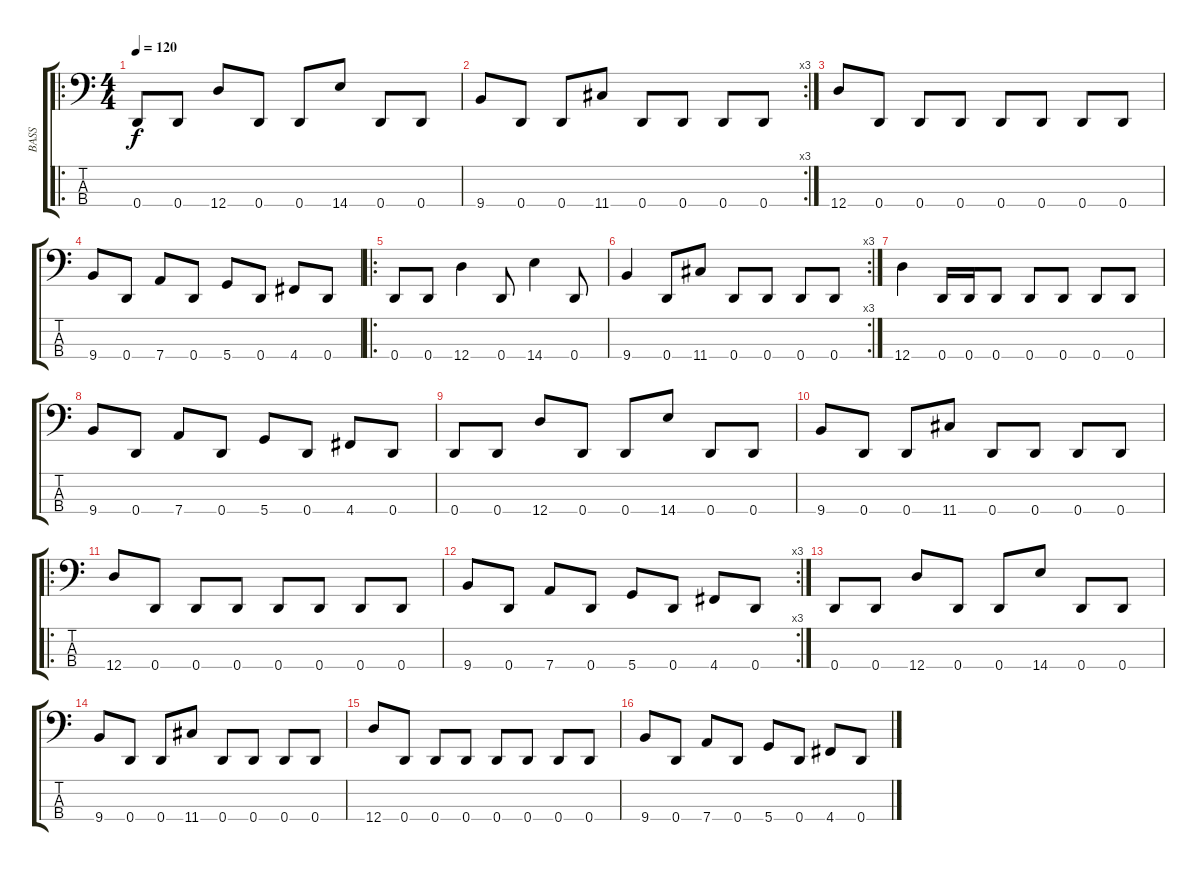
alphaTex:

\track ("BASS" "BASS") {instrument electricbassfinger}
\staff {score tabs}
\tuning (F2 C2 G1 D1) {hide}
\ro
\ts (4 4)
\tempo 120
\clef f4
\ks c
0.4.8{dy f instrument electricbassfinger} 0.4.8 12.4.8 0.4.8 0.4.8 14.4.8 0.4.8 0.4.8 |
\rc 3
9.4.8 0.4.8 0.4.8 11.4.8 0.4.8 0.4.8 0.4.8 0.4.8 |
12.4.8 0.4.8 0.4.8 0.4.8 0.4.8 0.4.8 0.4.8 0.4.8 |
9.4.8 0.4.8 7.4.8 0.4.8 5.4.8 0.4.8 4.4.8 0.4.8 |
\ro
0.4.8 0.4.8 12.4.4 0.4.8 14.4.4 0.4.8 |
\rc 3
9.4.4 0.4.8 11.4.8 0.4.8 0.4.8 0.4.8 0.4.8 |
12.4.4 0.4.16 0.4.16 0.4.8 0.4.8 0.4.8 0.4.8 0.4.8 |
9.4.8 0.4.8 7.4.8 0.4.8 5.4.8 0.4.8 4.4.8 0.4.8 |
0.4.8 0.4.8 12.4.8 0.4.8 0.4.8 14.4.8 0.4.8 0.4.8 |
9.4.8 0.4.8 0.4.8 11.4.8 0.4.8 0.4.8 0.4.8 0.4.8 |
\ro
12.4.8 0.4.8 0.4.8 0.4.8 0.4.8 0.4.8 0.4.8 0.4.8 |
\rc 3
9.4.8 0.4.8 7.4.8 0.4.8 5.4.8 0.4.8 4.4.8 0.4.8 |
0.4.8 0.4.8 12.4.8 0.4.8 0.4.8 14.4.8 0.4.8 0.4.8 |
9.4.8 0.4.8 0.4.8 11.4.8 0.4.8 0.4.8 0.4.8 0.4.8 |
12.4.8 0.4.8 0.4.8 0.4.8 0.4.8 0.4.8 0.4.8 0.4.8 |
9.4.8 0.4.8 7.4.8 0.4.8 5.4.8 0.4.8 4.4.8 0.4.8
